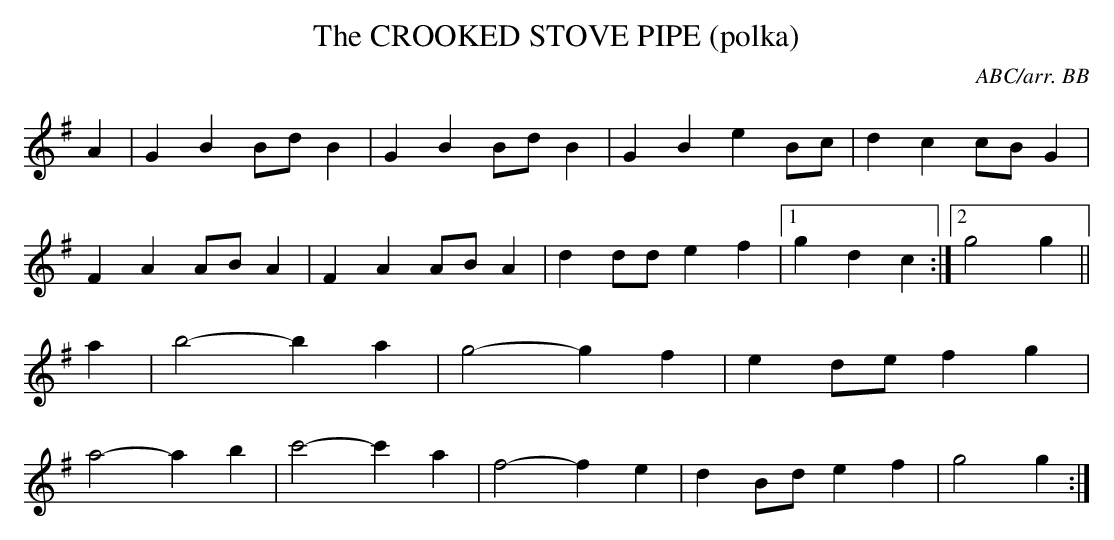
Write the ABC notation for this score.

X:1
T:CROOKED STOVE PIPE (polka), The\
C:ABC/arr. BB\
L:1/4\
M:C|\
K:G\
A|GB B/d/B|GB B/d/B|GB eB/c/|dc c/B/G|\
FA A/B/A|FA A/B/A|dd/d/ ef|1 gd c :|2 g2 g||\
a|b2 -ba|g2 -gf|ed/e/ fg|a2 -ab|\
c'2 -c'a|f2 -fe|dB/d/ ef|g2 g :|\
\
\
